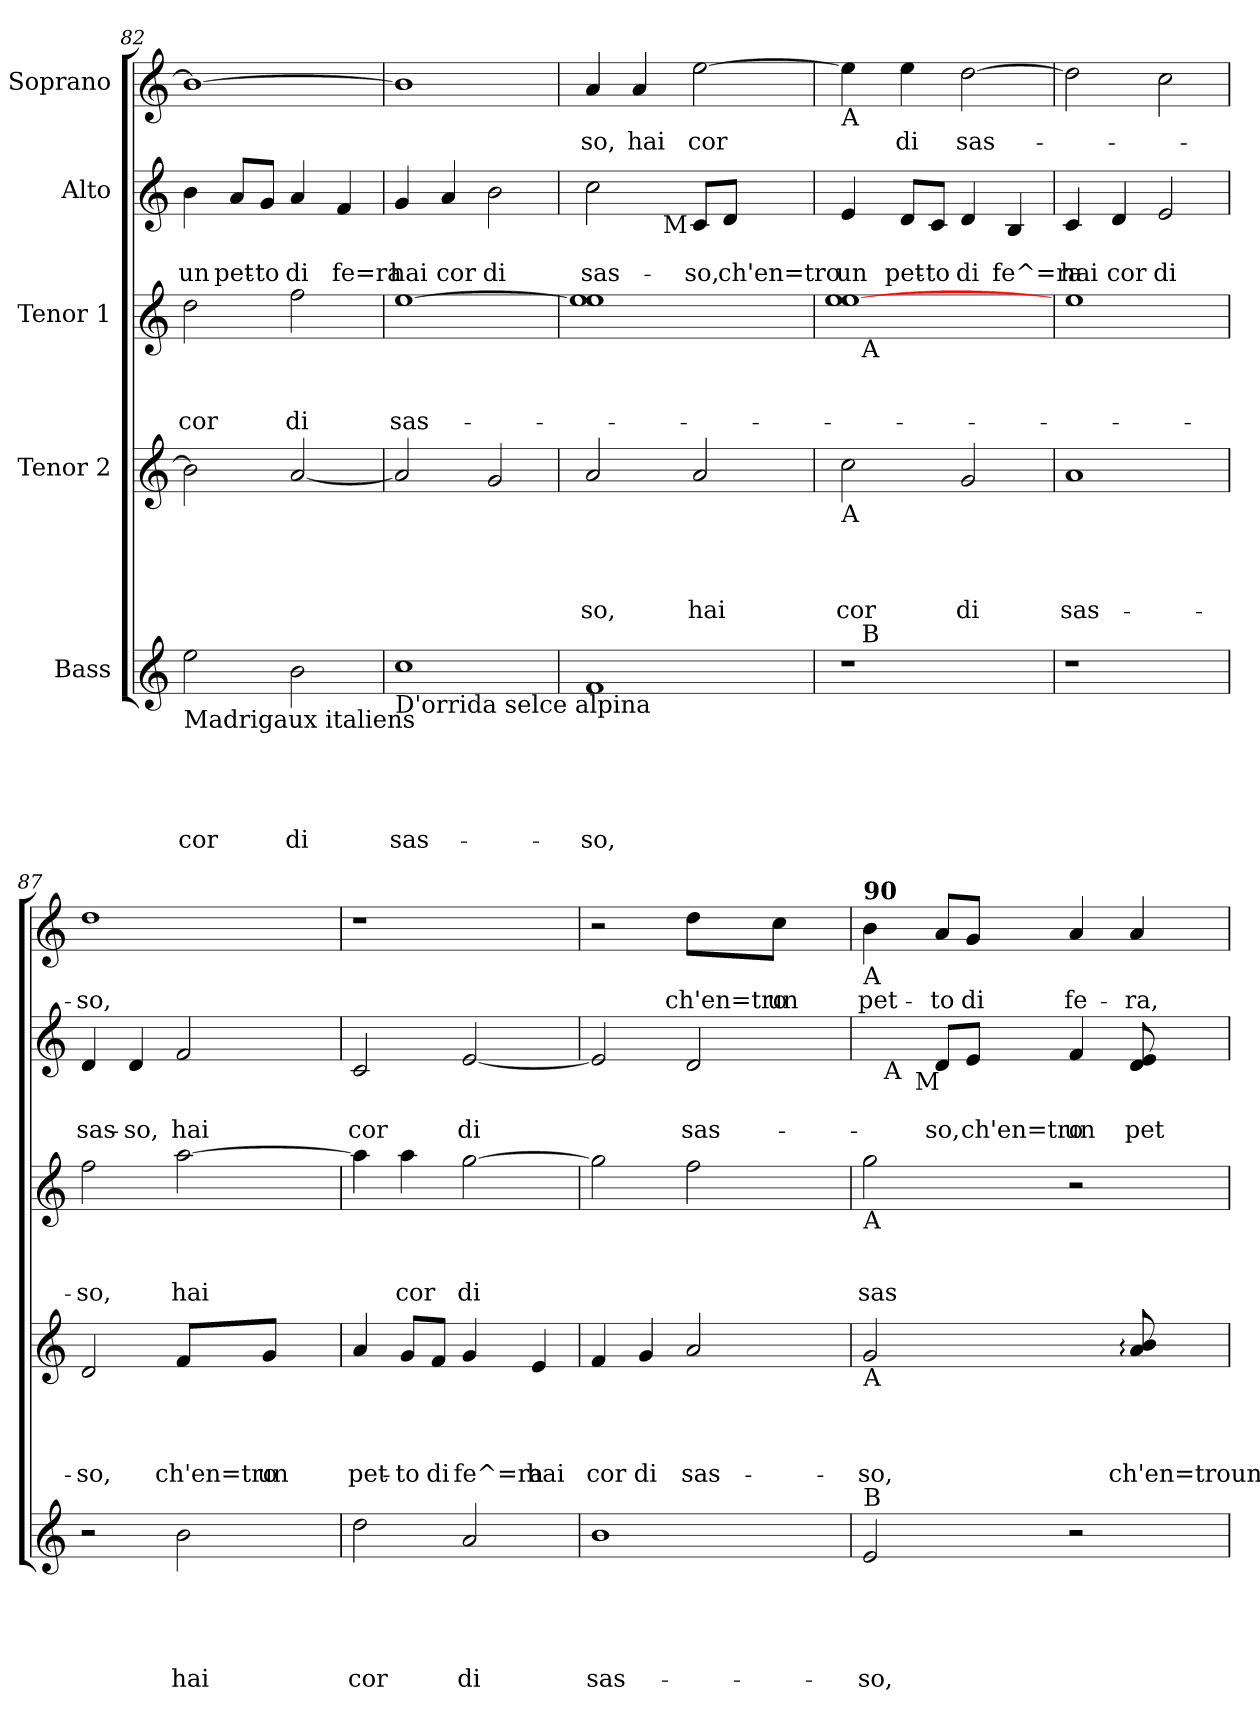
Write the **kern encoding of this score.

**kern	**text	**text	**text	**text	**text	**kern	**text	**text	**text	**text	**kern	**text	**text	**text	**kern	**text	**text	**kern	**text
*part5	*part5	*part5	*part5	*part5	*part5	*part4	*part4	*part4	*part4	*part4	*part3	*part3	*part3	*part3	*part2	*part2	*part2	*part1	*part1
*staff5	*staff5	*staff5	*staff5	*staff5	*staff5	*staff4	*staff4	*staff4	*staff4	*staff4	*staff3	*staff3	*staff3	*staff3	*staff2	*staff2	*staff2	*staff1	*staff1
*I"Bass	*	*	*	*	*	*I"Tenor 2	*	*	*	*	*I"Tenor 1	*	*	*	*I"Alto	*	*	*I"Soprano	*
*clefG2	*	*	*	*	*	*clefG2	*	*	*	*	*clefG2	*	*	*	*clefG2	*	*	*clefG2	*
*k[]	*	*	*	*	*	*k[]	*	*	*	*	*k[]	*	*	*	*k[]	*	*	*k[]	*
*C:	*	*	*	*	*	*C:	*	*	*	*	*C:	*	*	*	*C:	*	*	*C:	*
=82	=82	=82	=82	=82	=82	=82	=82	=82	=82	=82	=82	=82	=82	=82	=82	=82	=82	=82	=82
!LO:TX:b:t=Madrigaux italiens	!	!	!	!	!	!	!	!	!	!	!	!	!	!	!	!	!	!	!
!	!	!	!	!	!LO:LY:b	!	!	!	!	!	!	!	!	!LO:LY:b	!	!	!LO:LY:b	!	!
2ee\	.	.	.	.	cor	2b\]	.	.	.	.	2dd\	.	.	cor	4b\	.	un	1b_	.
!	!	!	!	!	!	!	!	!	!	!	!	!	!	!	!	!	!LO:LY:b	!	!
.	.	.	.	.	.	.	.	.	.	.	.	.	.	.	8a/L	.	pet-	.	.
!	!	!	!	!	!	!	!	!	!	!	!	!	!	!	!	!	!LO:LY:b	!	!
.	.	.	.	.	.	.	.	.	.	.	.	.	.	.	8g/J	.	-to	.	.
!	!	!	!	!	!LO:LY:b	!	!	!	!	!	!	!	!	!LO:LY:b	!	!	!LO:LY:b	!	!
2b\	.	.	.	.	di	[<2a/	.	.	.	.	2ff\	.	.	di	4a/	.	di	.	.
!	!	!	!	!	!	!	!	!	!	!	!	!	!	!	!	!	!LO:LY:b	!	!
.	.	.	.	.	.	.	.	.	.	.	.	.	.	.	4f/	.	fe=ra	.	.
=83	=83	=83	=83	=83	=83	=83	=83	=83	=83	=83	=83	=83	=83	=83	=83	=83	=83	=83	=83
!LO:TX:b:t=D'orrida selce alpina	!	!	!	!	!	!	!	!	!	!	!	!	!	!	!	!	!	!	!
!	!	!	!	!	!LO:LY:b	!	!	!	!	!	!	!	!	!LO:LY:b	!	!	!LO:LY:b	!	!
1cc	.	.	.	.	sas-	2a/]	.	.	.	.	[>1ee	.	.	sas-	4g/	.	hai	1b]	.
!	!	!	!	!	!	!	!	!	!	!	!	!	!	!	!	!	!LO:LY:b	!	!
.	.	.	.	.	.	.	.	.	.	.	.	.	.	.	4a/	.	cor	.	.
!	!	!	!	!	!	!	!	!	!	!	!	!	!	!	!	!	!LO:LY:b	!	!
.	.	.	.	.	.	2g/	.	.	.	.	.	.	.	.	2b\	.	di	.	.
=84	=84	=84	=84	=84	=84	=84	=84	=84	=84	=84	=84	=84	=84	=84	=84	=84	=84	=84	=84
!	!	!	!	!	!LO:LY:b	!	!	!	!	!LO:LY:b	!	!	!	!	!	!	!LO:LY:b	!	!LO:LY:b
*	*	*	*	*	*	*	*	*	*	*	*	*	*	*	*^	*	*	*	*
1f	.	.	.	.	-so,	2a/	.	.	.	-so,	1ee] 1ee	.	.	.	2cc\	4.ryy	.	sas-	4a/	-so,
!	!	!	!	!	!	!	!	!	!	!	!	!	!	!	!	!	!	!	!	!LO:LY:b
.	.	.	.	.	.	.	.	.	.	.	.	.	.	.	.	.	.	.	4a/	hai
!	!	!	!	!	!	!	!	!	!	!	!	!	!	!	!	!LO:TX:b:t=M	!	!	!	!
.	.	.	.	.	.	.	.	.	.	.	.	.	.	.	.	2ryy	.	.	.	.
!	!	!	!	!	!	!	!	!	!	!LO:LY:b	!	!	!	!	!	!	!	!LO:LY:b	!	!LO:LY:b
.	.	.	.	.	.	2a/	.	.	.	hai	.	.	.	.	8c/L	.	.	-so,	[>2ee\	cor
!	!	!	!	!	!	!	!	!	!	!	!	!	!	!	!	!	!	!LO:LY:b	!	!
.	.	.	.	.	.	.	.	.	.	.	.	.	.	.	8d/J	.	.	ch'en=tro	.	.
.	.	.	.	.	.	.	.	.	.	.	.	.	.	.	4ryy	.	.	.	.	.
.	.	.	.	.	.	.	.	.	.	.	.	.	.	.	.	8ryy	.	.	.	.
!!LO:PB:g=z
=85	=85	=85	=85	=85	=85	=85	=85	=85	=85	=85	=85	=85	=85	=85	=85	=85	=85	=85	=85	=85
!	!	!	!	!	!	!	!	!	!	!	!	!	!	!	!	!	!	!	!LO:TX:b:t=A	!
!	!	!	!	!	!	!	!	!	!	!	!	!	!	!	!LO:TX:b:t=A	!	!	!	!	!
!	!	!	!	!	!	!LO:TX:b:t=A	!	!	!	!	!	!	!	!	!	!	!	!	!	!
!	!	!	!	!	!	!	!	!	!	!LO:LY:b	!	!	!	!	!	!	!	!LO:LY:b	!	!
*^	*	*	*	*	*	*	*	*	*	*	*^	*	*	*	*v	*v	*	*	*	*
1r	16ryy	.	.	.	.	.	2cc\	.	.	.	cor	1ee [>1ee	16ryy	.	.	.	4e/	.	un	4ee\]	.
!	!	!	!	!	!	!	!	!	!	!	!	!	!LO:TX:b:t=A	!	!	!	!	!	!	!	!
!	!LO:TX:a:t=B	!	!	!	!	!	!	!	!	!	!	!	!	!	!	!	!	!	!	!	!
.	2...ryy	.	.	.	.	.	.	.	.	.	.	.	2...ryy	.	.	.	.	.	.	.	.
!	!	!	!	!	!	!	!	!	!	!	!	!	!	!	!	!	!	!	!LO:LY:b	!	!LO:LY:b
.	.	.	.	.	.	.	.	.	.	.	.	.	.	.	.	.	8d/L	.	pet-	4ee\	di
!	!	!	!	!	!	!	!	!	!	!	!	!	!	!	!	!	!	!	!LO:LY:b	!	!
.	.	.	.	.	.	.	.	.	.	.	.	.	.	.	.	.	8c/J	.	-to	.	.
!	!	!	!	!	!	!	!	!	!	!	!LO:LY:b	!	!	!	!	!	!	!	!LO:LY:b	!	!LO:LY:b
.	.	.	.	.	.	.	2g/	.	.	.	di	.	.	.	.	.	4d/	.	di	[>2dd\	sas-
!	!	!	!	!	!	!	!	!	!	!	!	!	!	!	!	!	!	!	!LO:LY:b	!	!
.	.	.	.	.	.	.	.	.	.	.	.	.	.	.	.	.	4B/	.	fe^=ra	.	.
=86	=86	=86	=86	=86	=86	=86	=86	=86	=86	=86	=86	=86	=86	=86	=86	=86	=86	=86	=86	=86	=86
!	!	!	!	!	!	!	!	!	!	!	!LO:LY:b	!	!	!	!	!	!	!	!LO:LY:b	!	!
*v	*v	*	*	*	*	*	*	*	*	*	*	*v	*v	*	*	*	*	*	*	*	*
1r	.	.	.	.	.	1a	.	.	.	sas-	1ee	.	.	.	4c/	.	hai	2dd\]	.
!	!	!	!	!	!	!	!	!	!	!	!	!	!	!	!	!	!LO:LY:b	!	!
.	.	.	.	.	.	.	.	.	.	.	.	.	.	.	4d/	.	cor	.	.
!	!	!	!	!	!	!	!	!	!	!	!	!	!	!	!	!	!LO:LY:b	!	!
.	.	.	.	.	.	.	.	.	.	.	.	.	.	.	2e/	.	di	2cc\	.
=87	=87	=87	=87	=87	=87	=87	=87	=87	=87	=87	=87	=87	=87	=87	=87	=87	=87	=87	=87
!	!	!	!	!	!	!	!	!	!	!LO:LY:b	!	!	!	!LO:LY:b	!	!	!LO:LY:b	!	!LO:LY:b
2r	.	.	.	.	.	2d/	.	.	.	-so,	2ff\	.	.	-so,	4d/	.	sas-	1dd	-so,
!	!	!	!	!	!	!	!	!	!	!	!	!	!	!	!	!	!LO:LY:b	!	!
.	.	.	.	.	.	.	.	.	.	.	.	.	.	.	4d/	.	-so,	.	.
!	!	!	!	!	!LO:LY:b	!	!	!	!	!LO:LY:b	!	!	!	!LO:LY:b	!	!	!LO:LY:b	!	!
2b\	.	.	.	.	hai	8f/L	.	.	.	ch'en=tro	[>2aa\	.	.	hai	2f/	.	hai	.	.
!	!	!	!	!	!	!	!	!	!	!LO:LY:b	!	!	!	!	!	!	!	!	!
.	.	.	.	.	.	8g:/J	.	.	.	un	.	.	.	.	.	.	.	.	.
.	.	.	.	.	.	4ryy	.	.	.	.	.	.	.	.	.	.	.	.	.
=88	=88	=88	=88	=88	=88	=88	=88	=88	=88	=88	=88	=88	=88	=88	=88	=88	=88	=88	=88
!	!	!	!	!	!LO:LY:b	!	!	!	!	!LO:LY:b	!	!	!	!	!	!	!LO:LY:b	!	!
2dd\	.	.	.	.	cor	4a/	.	.	.	pet-	4aa\]	.	.	.	2c/	.	cor	1r	.
!	!	!	!	!	!	!	!	!	!	!LO:LY:b	!	!	!	!LO:LY:b	!	!	!	!	!
.	.	.	.	.	.	8g/L	.	.	.	-to	4aa\	.	.	cor	.	.	.	.	.
!	!	!	!	!	!	!	!	!	!	!LO:LY:b	!	!	!	!	!	!	!	!	!
.	.	.	.	.	.	8f/J	.	.	.	di	.	.	.	.	.	.	.	.	.
!	!	!	!	!	!LO:LY:b	!	!	!	!	!LO:LY:b	!	!	!	!LO:LY:b	!	!	!LO:LY:b	!	!
2a/	.	.	.	.	di	4g/	.	.	.	fe^=ra	[>2gg\	.	.	di	[<2e/	.	di	.	.
!	!	!	!	!	!	!	!	!	!	!LO:LY:b	!	!	!	!	!	!	!	!	!
.	.	.	.	.	.	4e/	.	.	.	hai	.	.	.	.	.	.	.	.	.
=89	=89	=89	=89	=89	=89	=89	=89	=89	=89	=89	=89	=89	=89	=89	=89	=89	=89	=89	=89
!	!	!	!	!	!LO:LY:b	!	!	!	!	!LO:LY:b	!	!	!	!	!	!	!	!	!
1b	.	.	.	.	sas-	4f/	.	.	.	cor	2gg\]	.	.	.	2e/]	.	.	2r	.
!	!	!	!	!	!	!	!	!	!	!LO:LY:b	!	!	!	!	!	!	!	!	!
.	.	.	.	.	.	4g/	.	.	.	di	.	.	.	.	.	.	.	.	.
!	!	!	!	!	!	!	!	!	!	!LO:LY:b	!	!	!	!	!	!	!LO:LY:b	!	!LO:LY:b
.	.	.	.	.	.	2a/	.	.	.	sas-	2ff\	.	.	.	2d/	.	sas-	8dd:\L	ch'en=tro
!	!	!	!	!	!	!	!	!	!	!	!	!	!	!	!	!	!	!	!LO:LY:b
.	.	.	.	.	.	.	.	.	.	.	.	.	.	.	.	.	.	8cc\J	un
.	.	.	.	.	.	.	.	.	.	.	.	.	.	.	.	.	.	4ryy	.
!!LO:LB:g=z
=90	=90	=90	=90	=90	=90	=90	=90	=90	=90	=90	=90	=90	=90	=90	=90	=90	=90	=90	=90
!	!	!	!	!	!	!	!	!	!	!	!	!	!	!	!	!	!	!LO:TX:a:B:t=90	!
!	!	!	!	!	!	!	!	!	!	!	!	!	!	!	!	!	!	!LO:TX:b:t=A	!
!	!	!	!	!	!	!	!	!	!	!	!LO:TX:b:t=A	!	!	!	!	!	!	!	!
!	!	!	!	!	!	!LO:TX:b:t=A	!	!	!	!	!	!	!	!	!	!	!	!	!
!LO:TX:a:t=B	!	!	!	!	!	!	!	!	!	!	!	!	!	!	!	!	!	!	!
!	!	!	!	!	!LO:LY:b	!	!	!	!	!LO:LY:b	!	!	!	!LO:LY:b	!	!	!	!	!LO:LY:b
*	*	*	*	*	*	*	*	*	*	*	*	*	*	*	*^	*	*	*	*
*	*	*	*	*	*	*	*	*	*	*	*	*	*	*	*	*^	*	*	*	*
2e/	.	.	.	.	-so,	2g/	.	.	.	-so,	2gg\	.	.	sas-	4ryy	16ryy	8.ryy	.	.	4b\	pet-
!	!	!	!	!	!	!	!	!	!	!	!	!	!	!	!	!LO:TX:b:t=A	!	!	!	!	!
.	.	.	.	.	.	.	.	.	.	.	.	.	.	.	.	2...ryy	.	.	.	.	.
!	!	!	!	!	!	!	!	!	!	!	!	!	!	!	!	!	!LO:TX:b:t=M	!	!	!	!
.	.	.	.	.	.	.	.	.	.	.	.	.	.	.	.	.	2ryy	.	.	.	.
!	!	!	!	!	!	!	!	!	!	!	!	!	!	!	!	!	!	!	!LO:LY:b	!	!LO:LY:b
.	.	.	.	.	.	.	.	.	.	.	.	.	.	.	8d/L	.	.	.	-so,	8a/L	-to
!	!	!	!	!	!	!	!	!	!	!	!	!	!	!	!	!	!	!	!LO:LY:b	!	!LO:LY:b
.	.	.	.	.	.	.	.	.	.	.	.	.	.	.	8e/J	.	.	.	ch'en=tro	8g/J	di
!	!	!	!	!	!	!	!	!	!	!	!	!	!	!	!	!	!	!	!LO:LY:b	!	!LO:LY:b
2r	.	.	.	.	.	4ryy	.	.	.	.	2r	.	.	.	4f/	.	.	.	un	4a/	fe-
.	.	.	.	.	.	.	.	.	.	.	.	.	.	.	.	.	4ryy	.	.	.	.
!	!	!	!	!	!	!	!	!	!	!LO:LY:b	!	!	!	!	!	!	!	!	!LO:LY:b	!	!LO:LY:b
.	.	.	.	.	.	8a/: 8b/:	.	.	.	ch'en=troun	.	.	.	.	8d/ 8e/	.	.	.	pet-	4a/	-ra,
.	.	.	.	.	.	8ryy	.	.	.	.	.	.	.	.	8ryy	.	.	.	.	.	.
.	.	.	.	.	.	.	.	.	.	.	.	.	.	.	.	.	16ryy	.	.	.	.
*	*	*	*	*	*	*	*	*	*	*	*	*	*	*	*v	*v	*v	*	*	*	*
=	=	=	=	=	=	=	=	=	=	=	=	=	=	=	=	=	=	=	=
*-	*-	*-	*-	*-	*-	*-	*-	*-	*-	*-	*-	*-	*-	*-	*-	*-	*-	*-	*-
